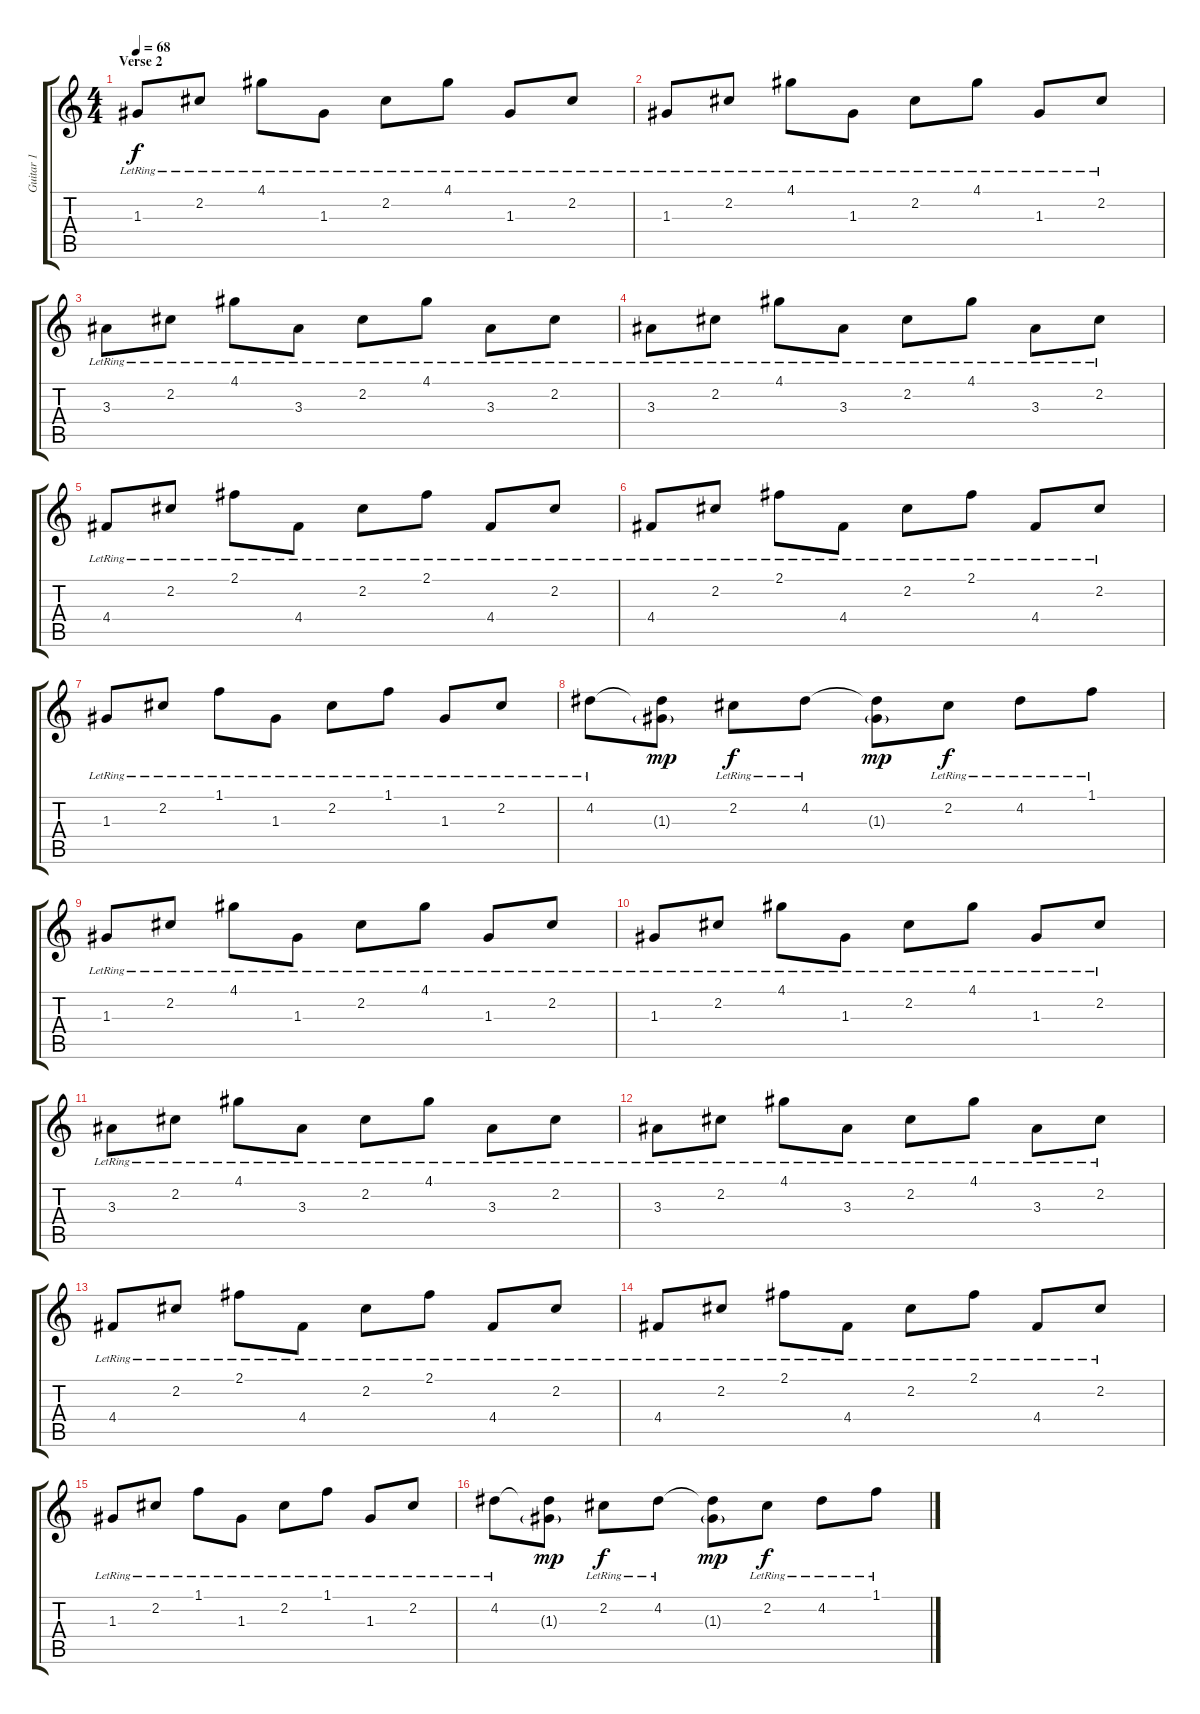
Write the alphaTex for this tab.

\track ("Guitar 1" "Guitar 1") {instrument electricguitarjazz}
\staff {score tabs}
\tuning (E4 B3 G3 D3 A2 E2) {hide}
\ts (4 4)
\section ("" "Verse 2")
\tempo 68
\clef g2
\ks c
1.3{lr}.8{dy f volume 9 instrument electricguitarjazz} 2.2{lr}.8 4.1{lr}.8 1.3{lr}.8 2.2{lr}.8 4.1{lr}.8 1.3{lr}.8 2.2{lr}.8 |
1.3{lr}.8 2.2{lr}.8 4.1{lr}.8 1.3{lr}.8 2.2{lr}.8 4.1{lr}.8 1.3{lr}.8 2.2{lr}.8 |
3.3{lr}.8 2.2{lr}.8 4.1{lr}.8 3.3{lr}.8 2.2{lr}.8 4.1{lr}.8 3.3{lr}.8 2.2{lr}.8 |
3.3{lr}.8 2.2{lr}.8 4.1{lr}.8 3.3{lr}.8 2.2{lr}.8 4.1{lr}.8 3.3{lr}.8 2.2{lr}.8 |
4.4{lr}.8 2.2{lr}.8 2.1{lr}.8 4.4{lr}.8 2.2{lr}.8 2.1{lr}.8 4.4{lr}.8 2.2{lr}.8 |
4.4{lr}.8 2.2{lr}.8 2.1{lr}.8 4.4{lr}.8 2.2{lr}.8 2.1{lr}.8 4.4{lr}.8 2.2{lr}.8 |
1.3{lr}.8 2.2{lr}.8 1.1{lr}.8 1.3{lr}.8 2.2{lr}.8 1.1{lr}.8 1.3{lr}.8 2.2{lr}.8 |
4.2{lr}.8 (4.2{t} 1.3{g}).8{dy mp} 2.2{lr}.8{dy f} 4.2{lr}.8 (4.2{t} 1.3{g}).8{dy mp} 2.2{lr}.8{dy f} 4.2{lr}.8 1.1{lr}.8 |
1.3{lr}.8 2.2{lr}.8 4.1{lr}.8 1.3{lr}.8 2.2{lr}.8 4.1{lr}.8 1.3{lr}.8 2.2{lr}.8 |
1.3{lr}.8 2.2{lr}.8 4.1{lr}.8 1.3{lr}.8 2.2{lr}.8 4.1{lr}.8 1.3{lr}.8 2.2{lr}.8 |
3.3{lr}.8 2.2{lr}.8 4.1{lr}.8 3.3{lr}.8 2.2{lr}.8 4.1{lr}.8 3.3{lr}.8 2.2{lr}.8 |
3.3{lr}.8 2.2{lr}.8 4.1{lr}.8 3.3{lr}.8 2.2{lr}.8 4.1{lr}.8 3.3{lr}.8 2.2{lr}.8 |
4.4{lr}.8 2.2{lr}.8 2.1{lr}.8 4.4{lr}.8 2.2{lr}.8 2.1{lr}.8 4.4{lr}.8 2.2{lr}.8 |
4.4{lr}.8 2.2{lr}.8 2.1{lr}.8 4.4{lr}.8 2.2{lr}.8 2.1{lr}.8 4.4{lr}.8 2.2{lr}.8 |
1.3{lr}.8 2.2{lr}.8 1.1{lr}.8 1.3{lr}.8 2.2{lr}.8 1.1{lr}.8 1.3{lr}.8 2.2{lr}.8 |
4.2{lr}.8 (4.2{t} 1.3{g}).8{dy mp} 2.2{lr}.8{dy f} 4.2{lr}.8 (4.2{t} 1.3{g}).8{dy mp} 2.2{lr}.8{dy f} 4.2{lr}.8 1.1{lr}.8
